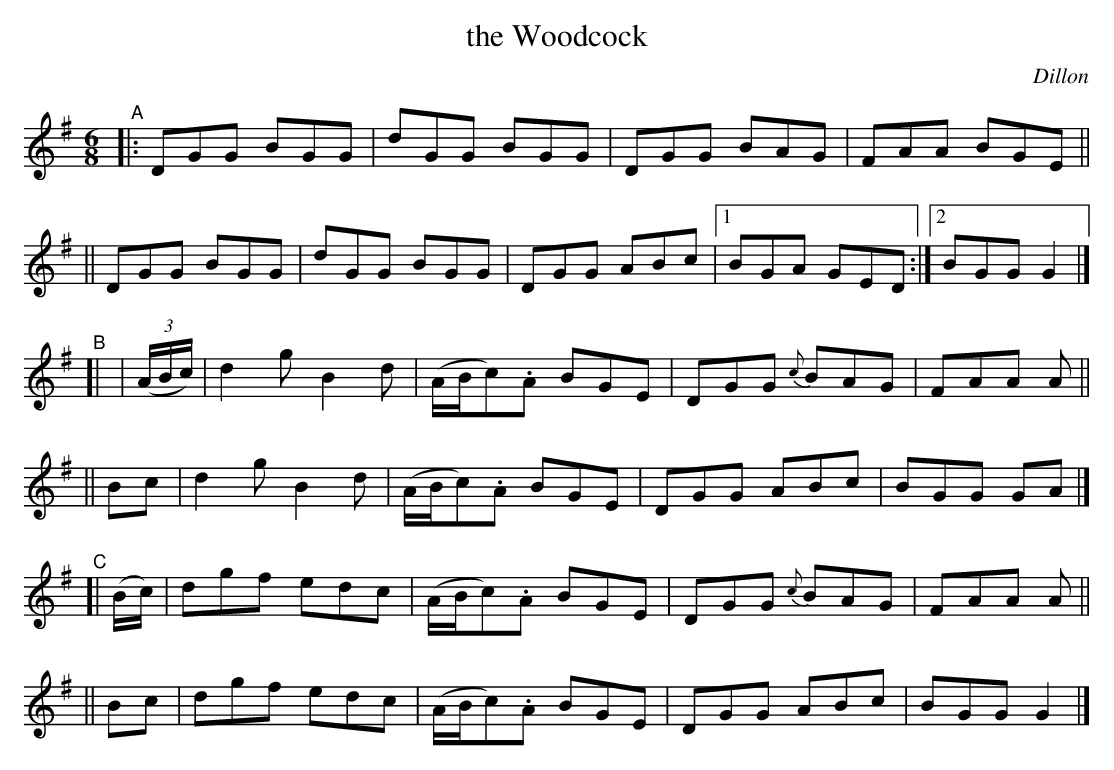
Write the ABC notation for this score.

X:1
T: the Woodcock
O: Dillon
M: 6/8
L: 1/8
K: G
"^A"\
|: DGG BGG | dGG BGG | DGG BAG | FAA BGE ||
|| DGG BGG | dGG BGG | DGG ABc |1 BGA GED :|2 BGG G2 |]
"^B"[| \
| ((3A/B/c/) | d2g B2d | (A/B/c).A BGE | DGG {c}BAG | FAA A ||
||      Bc   | d2g B2d | (A/B/c).A BGE | DGG ABc | BGG GA |]
"^C"\
[| (B/c/) |  dgf edc | (A/B/c).A BGE | DGG {c}BAG | FAA A ||
||   Bc   | dgf edc | (A/B/c).A BGE | DGG ABc | BGG G2 |]
